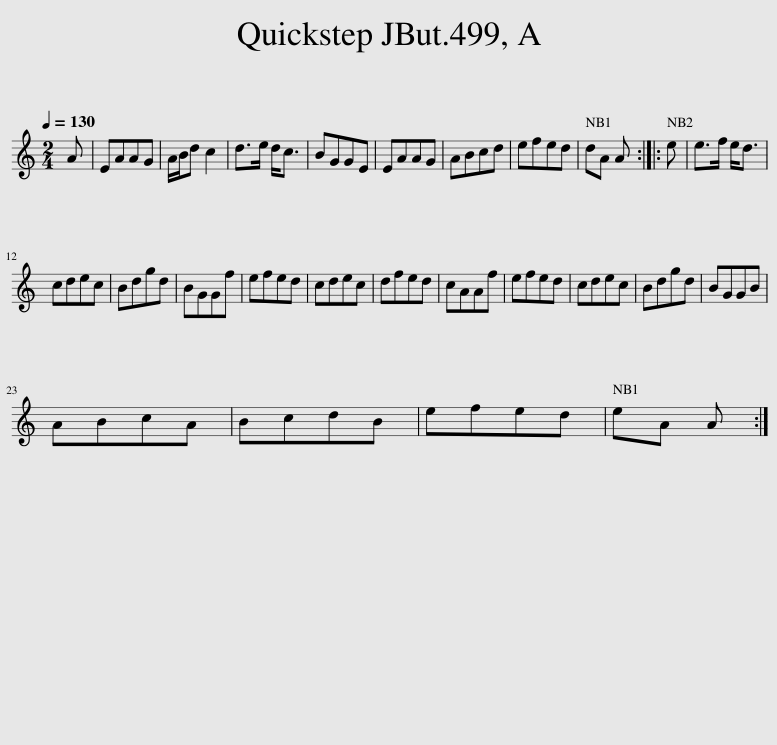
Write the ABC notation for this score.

X:1
L:1/8
Q:1/4=130
M:2/4
I:linebreak $
K:C
V:1 treble
V:1
 A | EAAG | A/B/d c2 | d>e d<c | BGGE | %5
 EAAG | ABcd | efed | dA A :: e | %10
 e>f e<d |$ cdec | Bdgd | BGGf | efed | %15
 cdec | dfed | cAAf | efed | cdec | %20
 Bdgd | BGGB |$ ABcA | BcdB | efed | %25
 eA A :| %26
